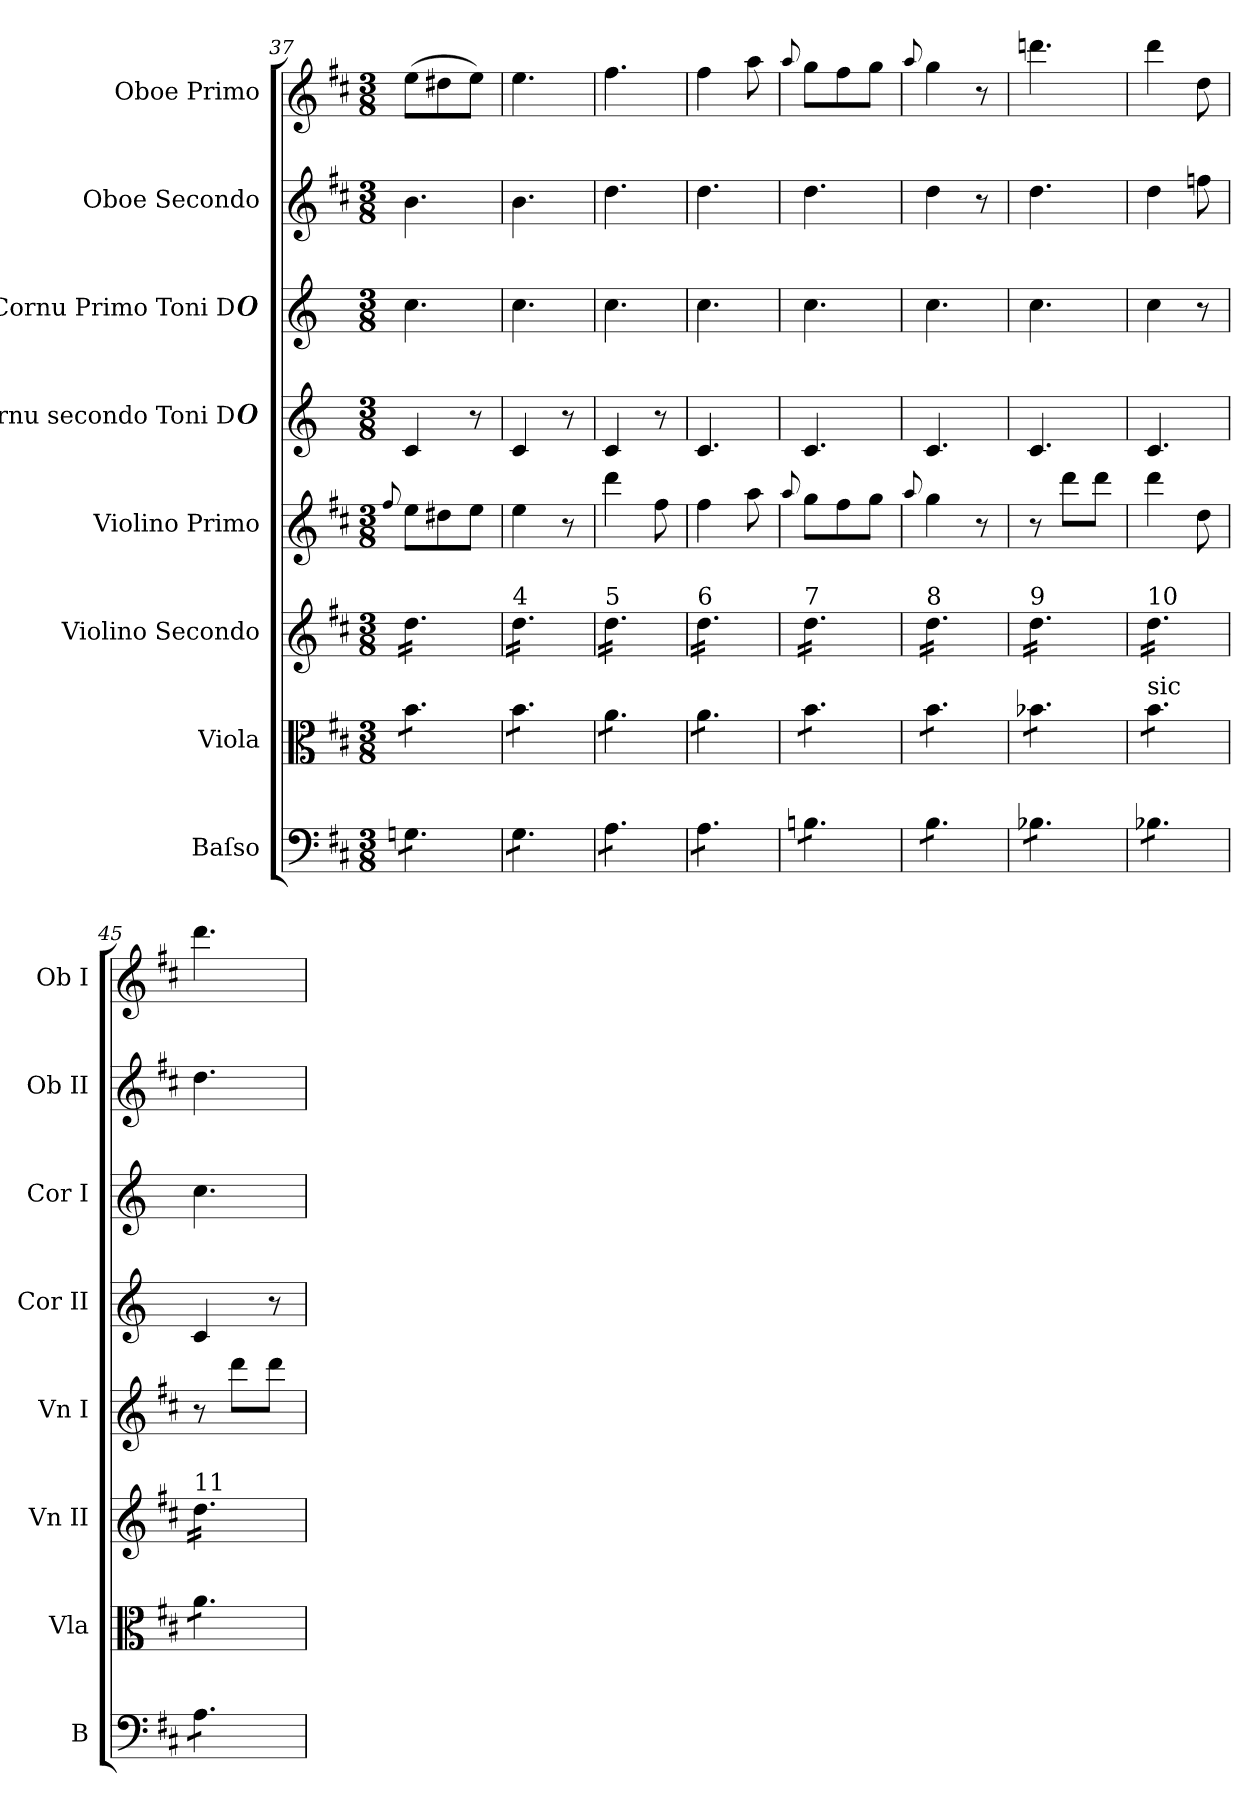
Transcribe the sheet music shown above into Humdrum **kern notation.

**kern	**kern	**kern	**kern	**kern	**kern	**kern	**kern
*part8	*part7	*part6	*part5	*part4	*part3	*part2	*part1
*staff8	*staff7	*staff6	*staff5	*staff4	*staff3	*staff2	*staff1
*I"Baſso	*I"Viola	*I"Violino Secondo	*I"Violino Primo	*I"Cornu secondo Toni D#	*I"Cornu Primo Toni D#	*I"Oboe Secondo	*I"Oboe Primo
*I'B	*I'Vla	*I'Vn II	*I'Vn I	*I'Cor II	*I'Cor I	*I'Ob II	*I'Ob I
*clefF4	*clefC3	*clefG2	*clefG2	*clefG2	*clefG2	*clefG2	*clefG2
*	*	*	*	*ITrd-1c-2	*ITrd-1c-2	*	*
*k[f#c#]	*k[f#c#]	*k[f#c#]	*k[f#c#]	*k[f#c#]	*k[f#c#]	*k[f#c#]	*k[f#c#]
*D:	*D:	*D:	*D:	*	*	*D:	*D:
*M3/8	*M3/8	*M3/8	*M3/8	*M3/8	*M3/8	*M3/8	*M3/8
=37	=37	=37	=37	=37	=37	=37	=37
.	.	.	8qqff#/	.	.	.	.
!	!	!LO:TX:a:t=3	!	!	!	!	!
*tremolo	*	*	*	*	*	*	*
*	*tremolo	*	*	*	*	*	*
*	*	*tremolo	*	*	*	*	*
8Gn\L	8b\L	16dd\LL	8ee\L	4d/	4.dd\	4.b\	(8ee\L
.	.	16dd\	.	.	.	.	.
8Gn\	8b\	16dd\	8dd#X\	.	.	.	8dd#X\
.	.	16dd\	.	.	.	.	.
8Gn\J	8b\J	16dd\	8ee\J	8r	.	.	8ee\J)
.	.	16dd\JJ	.	.	.	.	.
=38	=38	=38	=38	=38	=38	=38	=38
!	!	!LO:TX:a:t=4	!	!	!	!	!
8G\L	8b\L	16dd\LL	4ee\	4d/	4.dd\	4.b\	4.ee\
.	.	16dd\	.	.	.	.	.
8G\	8b\	16dd\	.	.	.	.	.
.	.	16dd\	.	.	.	.	.
8G\J	8b\J	16dd\	8r	8r	.	.	.
.	.	16dd\JJ	.	.	.	.	.
=39	=39	=39	=39	=39	=39	=39	=39
!	!	!LO:TX:a:t=5	!	!	!	!	!
8A\L	8a\L	16dd\LL	4ddd\	4d/	4.dd\	4.dd\	4.ff#\
.	.	16dd\	.	.	.	.	.
8A\	8a\	16dd\	.	.	.	.	.
.	.	16dd\	.	.	.	.	.
8A\J	8a\J	16dd\	8ff#\	8r	.	.	.
.	.	16dd\JJ	.	.	.	.	.
=40	=40	=40	=40	=40	=40	=40	=40
!	!	!LO:TX:a:t=6	!	!	!	!	!
8A\L	8a\L	16dd\LL	4ff#\	4.d/	4.dd\	4.dd\	4ff#\
.	.	16dd\	.	.	.	.	.
8A\	8a\	16dd\	.	.	.	.	.
.	.	16dd\	.	.	.	.	.
8A\J	8a\J	16dd\	8aa\	.	.	.	8aa\
.	.	16dd\JJ	.	.	.	.	.
=41	=41	=41	=41	=41	=41	=41	=41
.	.	.	8qqaa/	.	.	.	8qqaa/
!	!	!LO:TX:a:t=7	!	!	!	!	!
8Bn\L	8b\L	16dd\LL	8gg\L	4.d/	4.dd\	4.dd\	8gg\L
.	.	16dd\	.	.	.	.	.
8Bn\	8b\	16dd\	8ff#\	.	.	.	8ff#\
.	.	16dd\	.	.	.	.	.
8Bn\J	8b\J	16dd\	8gg\J	.	.	.	8gg\J
.	.	16dd\JJ	.	.	.	.	.
=42	=42	=42	=42	=42	=42	=42	=42
.	.	.	8qqaa/	.	.	.	8qqaa/
!	!	!LO:TX:a:t=8	!	!	!	!	!
8B\L	8b\L	16dd\LL	4gg\	4.d/	4.dd\	4dd\	4gg\
.	.	16dd\	.	.	.	.	.
8B\	8b\	16dd\	.	.	.	.	.
.	.	16dd\	.	.	.	.	.
8B\J	8b\J	16dd\	8r	.	.	8r	8r
.	.	16dd\JJ	.	.	.	.	.
=43	=43	=43	=43	=43	=43	=43	=43
!	!	!LO:TX:a:t=9	!	!	!	!	!
8B-X\L	8b-X\L	16dd\LL	8r	4.d/	4.dd\	4.dd\	4.dddn\
.	.	16dd\	.	.	.	.	.
8B-X\	8b-X\	16dd\	8ddd\L	.	.	.	.
.	.	16dd\	.	.	.	.	.
8B-X\J	8b-X\J	16dd\	8ddd\J	.	.	.	.
.	.	16dd\JJ	.	.	.	.	.
=44	=44	=44	=44	=44	=44	=44	=44
!	!	!LO:TX:a:t=10	!	!	!	!	!
!	!LO:TX:a:t=sic	!	!	!	!	!	!
8B-X\L	8b\L	16dd\LL	4ddd\	4.d/	4dd\	4dd\	4ddd\
.	.	16dd\	.	.	.	.	.
8B-X\	8b\	16dd\	.	.	.	.	.
.	.	16dd\	.	.	.	.	.
8B-X\J	8b\J	16dd\	8dd\	.	8r	8ffn\	8dd\
.	.	16dd\JJ	.	.	.	.	.
=45	=45	=45	=45	=45	=45	=45	=45
!	!	!LO:TX:a:t=11	!	!	!	!	!
8A\L	8a\L	16dd\LL	8r	4d/	4.dd\	4.dd\	4.ddd\
.	.	16dd\	.	.	.	.	.
8A\	8a\	16dd\	8ddd\L	.	.	.	.
.	.	16dd\	.	.	.	.	.
8A\J	8a\J	16dd\	8ddd\J	8r	.	.	.
*	*Xtremolo	*	*	*	*	*	*
*Xtremolo	*	*	*	*	*	*	*
.	.	16dd\JJ	.	.	.	.	.
*	*	*Xtremolo	*	*	*	*	*
=	=	=	=	=	=	=	=
*-	*-	*-	*-	*-	*-	*-	*-
